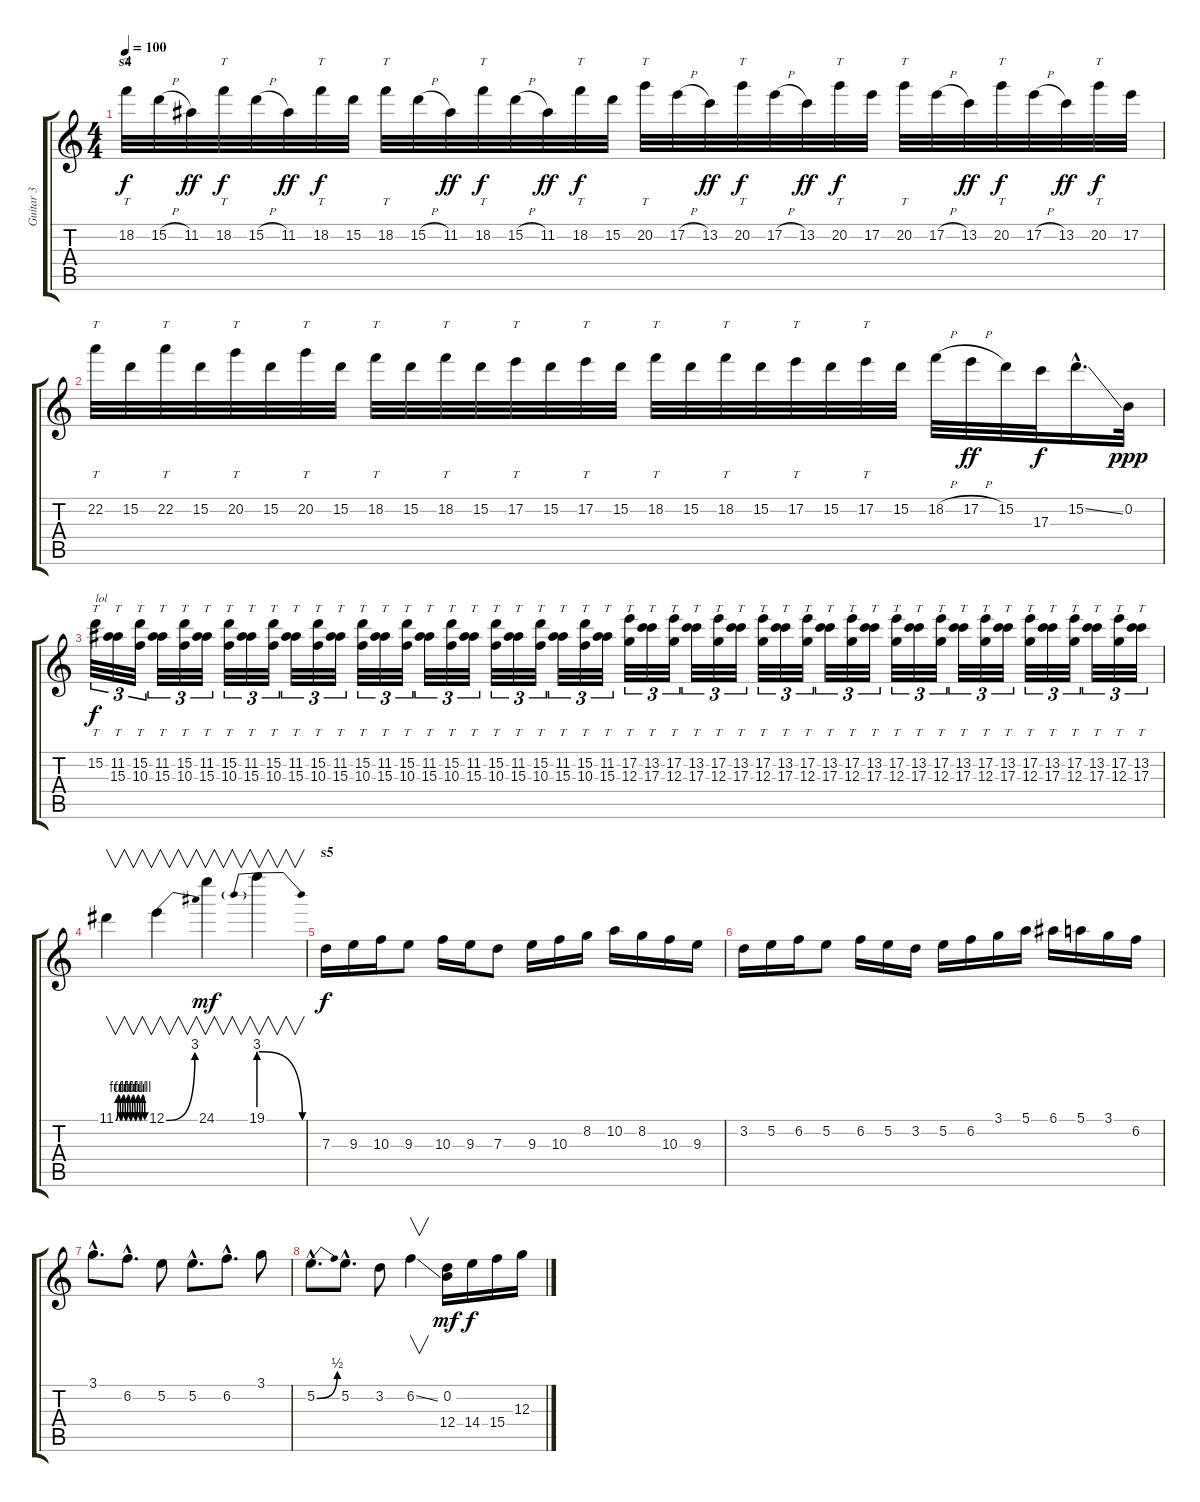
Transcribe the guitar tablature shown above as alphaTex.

\track ("Guitar 3" "Guitar 3") {instrument distortionguitar}
\staff {score tabs}
\tuning (E4 B3 G3 D3 A2 E2) {hide}
\ts (4 4)
\section ("" "s4")
\tempo 100
\clef g2
\ks c
18.2.32{tt dy f} 15.2{h}.32 11.2.32{dy ff} 18.2.32{tt dy f} 15.2{h}.32 11.2.32{dy ff} 18.2.32{tt dy f} 15.2.32 18.2.32{tt} 15.2{h}.32 11.2.32{dy ff} 18.2.32{tt dy f} 15.2{h}.32 11.2.32{dy ff} 18.2.32{tt dy f} 15.2.32 20.2.32{tt} 17.2{h}.32 13.2.32{dy ff} 20.2.32{tt dy f} 17.2{h}.32 13.2.32{dy ff} 20.2.32{tt dy f} 17.2.32 20.2.32{tt} 17.2{h}.32 13.2.32{dy ff} 20.2.32{tt dy f} 17.2{h}.32 13.2.32{dy ff} 20.2.32{tt dy f} 17.2.32 |
22.2.32{tt} 15.2.32 22.2.32{tt} 15.2.32 20.2.32{tt} 15.2.32 20.2.32{tt} 15.2.32 18.2.32{tt} 15.2.32 18.2.32{tt} 15.2.32 17.2.32{tt} 15.2.32 17.2.32{tt} 15.2.32 18.2.32{tt} 15.2.32 18.2.32{tt} 15.2.32 17.2.32{tt} 15.2.32 17.2.32{tt} 15.2.32 18.2{h}.32 17.2{h}.32{dy ff} 15.2.32 17.3.32{dy f} 15.2{ss hac}.16{d} 0.2.32{dy ppp} |
15.2.32{tt tu (3 2) txt "lol" dy f} (11.2 15.3).32{tt tu (3 2)} (15.2 10.3).32{tt tu (3 2)} (11.2 15.3).32{tt tu (3 2)} (15.2 10.3).32{tt tu (3 2)} (11.2 15.3).32{tt tu (3 2)} (15.2 10.3).32{tt tu (3 2)} (11.2 15.3).32{tt tu (3 2)} (15.2 10.3).32{tt tu (3 2)} (11.2 15.3).32{tt tu (3 2)} (15.2 10.3).32{tt tu (3 2)} (11.2 15.3).32{tt tu (3 2)} (15.2 10.3).32{tt tu (3 2)} (11.2 15.3).32{tt tu (3 2)} (15.2 10.3).32{tt tu (3 2)} (11.2 15.3).32{tt tu (3 2)} (15.2 10.3).32{tt tu (3 2)} (11.2 15.3).32{tt tu (3 2)} (15.2 10.3).32{tt tu (3 2)} (11.2 15.3).32{tt tu (3 2)} (15.2 10.3).32{tt tu (3 2)} (11.2 15.3).32{tt tu (3 2)} (15.2 10.3).32{tt tu (3 2)} (11.2 15.3).32{tt tu (3 2)} (17.2 12.3).32{tt tu (3 2)} (13.2 17.3).32{tt tu (3 2)} (17.2 12.3).32{tt tu (3 2)} (13.2 17.3).32{tt tu (3 2)} (17.2 12.3).32{tt tu (3 2)} (13.2 17.3).32{tt tu (3 2)} (17.2 12.3).32{tt tu (3 2)} (13.2 17.3).32{tt tu (3 2)} (17.2 12.3).32{tt tu (3 2)} (13.2 17.3).32{tt tu (3 2)} (17.2 12.3).32{tt tu (3 2)} (13.2 17.3).32{tt tu (3 2)} (17.2 12.3).32{tt tu (3 2)} (13.2 17.3).32{tt tu (3 2)} (17.2 12.3).32{tt tu (3 2)} (13.2 17.3).32{tt tu (3 2)} (17.2 12.3).32{tt tu (3 2)} (13.2 17.3).32{tt tu (3 2)} (17.2 12.3).32{tt tu (3 2)} (13.2 17.3).32{tt tu (3 2)} (17.2 12.3).32{tt tu (3 2)} (13.2 17.3).32{tt tu (3 2)} (17.2 12.3).32{tt tu (3 2)} (13.2 17.3).32{tt tu (3 2)} |
11.1{be (custom 0 0 5 4 10 0 15 4 20 0 25 4 30 0 35 4 40 0 45 4 50 0 55 4 60 0)}.4{v} 12.1{be (bend 0 0 60 12)}.4{v} 24.1.4{v dy mf} 19.1{be (prebendrelease 0 12 60 0)}.4{v} |
\section ("" "s5")
7.3.16{dy f} 9.3.16 10.3.16 9.3.8 10.3.16 9.3.16 7.3.8 9.3.16 10.3.16 8.2.16 10.2.16 8.2.16 10.3.16 9.3.16 |
3.2.16 5.2.16 6.2.16 5.2.8 6.2.16 5.2.16 3.2.16 5.2.16 6.2.16 3.1.16 5.1.16 6.1.16 5.1.16 3.1.16 6.2.16 |
3.1{hac}.8{d} 6.2{hac}.8{d} 5.2.8 5.2{hac}.8{d} 6.2{hac}.8{d} 3.1.8 |
5.2{be (bend 0 0 60 2) hac}.8{d} 5.2{hac}.8{d} 3.2.8 6.2{ss}.4{v} (0.2 12.4).16{dy mf} 14.4.16{dy f} 15.4.16 12.3.16
